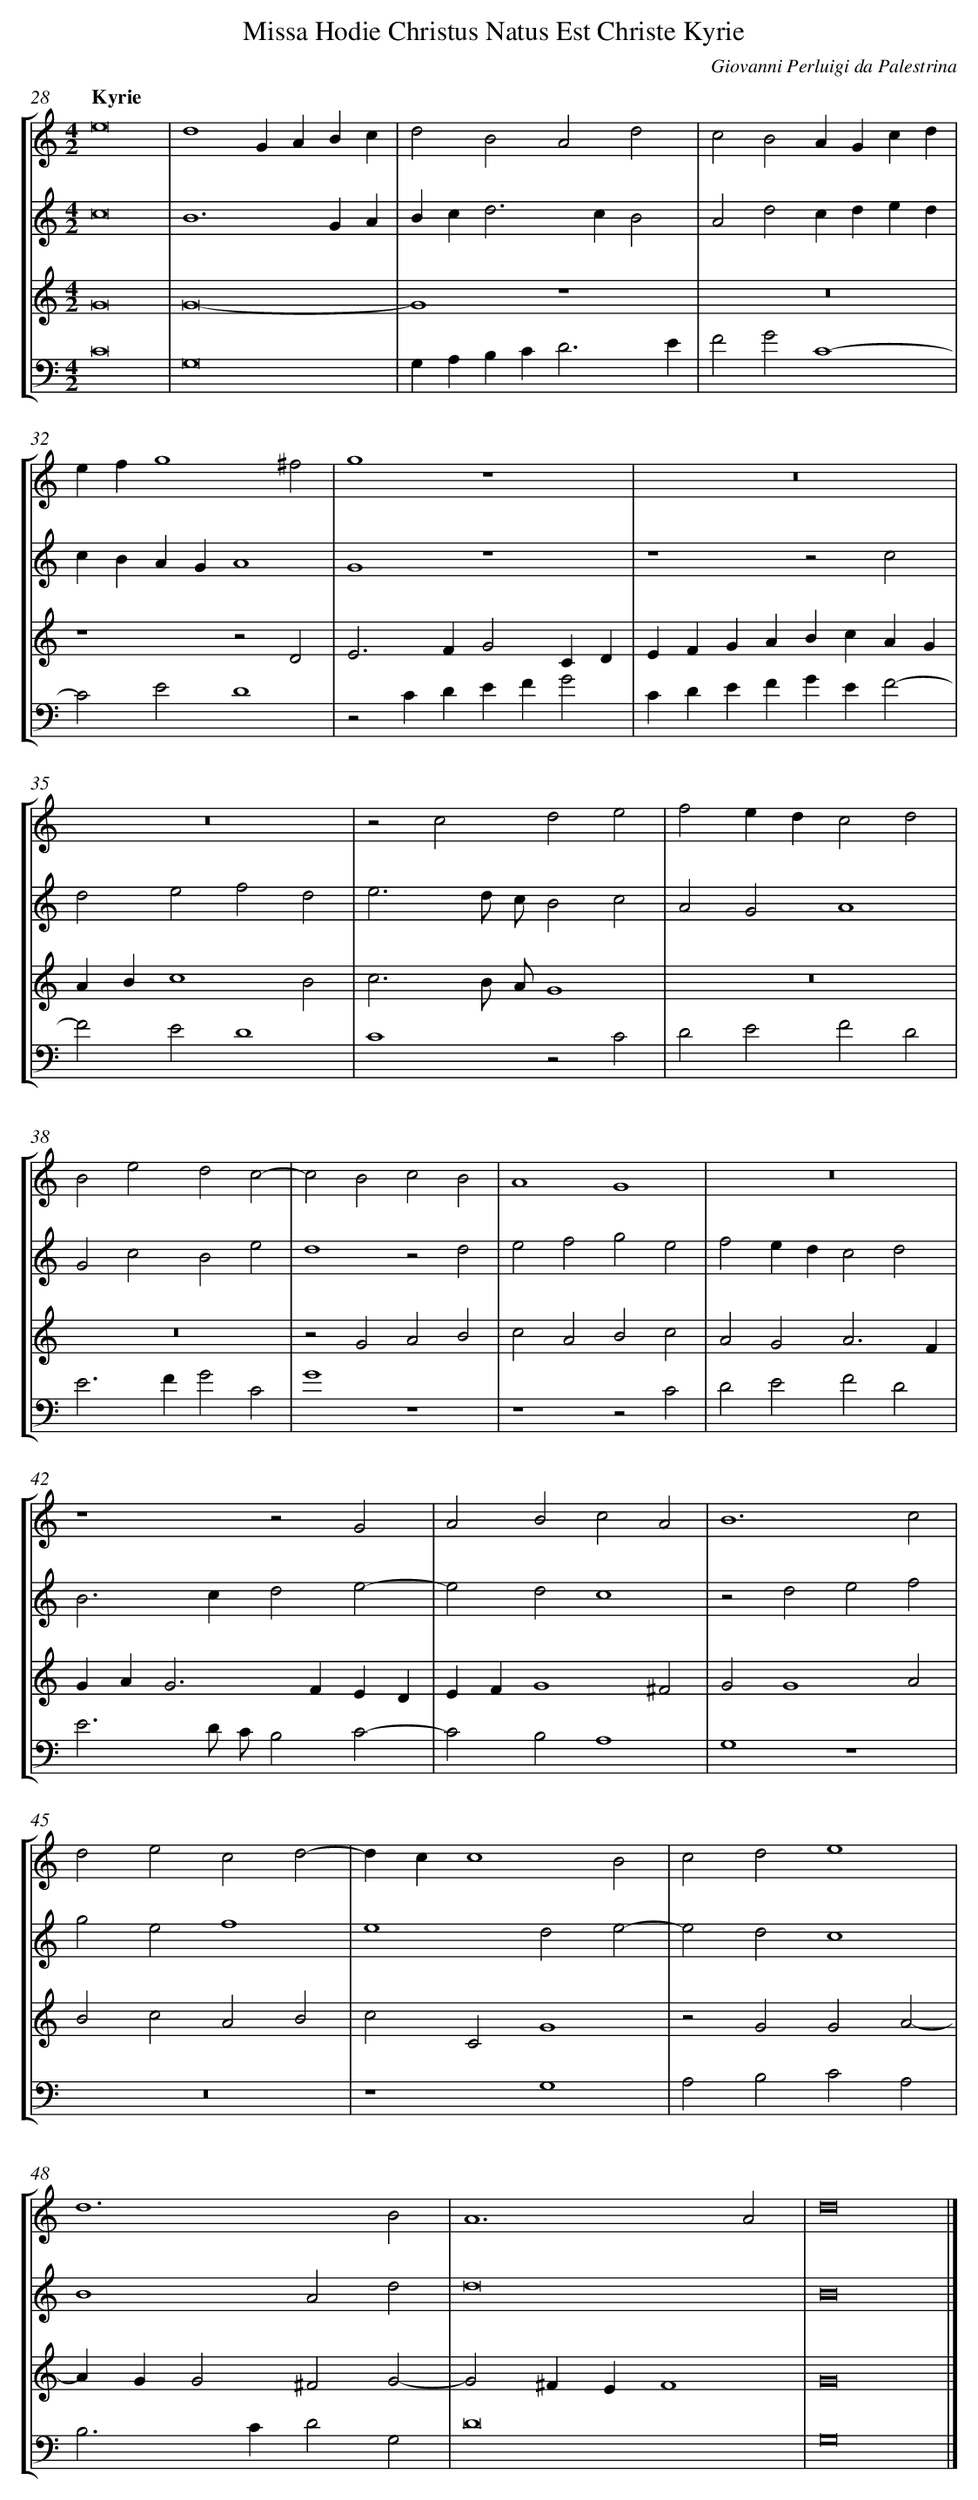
X:1
T: Missa Hodie Christus Natus Est Christe Kyrie
C: Giovanni Perluigi da Palestrina
L: 1/4
M: 4/2
Q: "Kyrie"
%%staves [1 2 3 4]
V: 1 clef=treble
V: 2 clef=treble
V: 3 clef=treble
V: 4 clef=bass
K: C
[V:1] e8 |
[V:2] c8 |
[V:3] G8 |
[V:4] C8 |
[V:1] d4GABc |
[V:2] B6GA |
[V:3] G8- |
[V:4] G,8 |
[V:1] d2B2A2d2 |
[V:2] Bc2<d2cB2 |
[V:3] G4z4 |
[V:4] G,A,B,C2<D2E |
[V:1] c2B2AGcd |
[V:2] A2d2cded |
[V:3] z8 |
[V:4] F2G2C4- |
[V:1] efg4^f2 |
[V:2] cBAGA4 |
[V:3] z4z2D2 |
[V:4] C2E2D4 |
[V:1] g4z4 |
[V:2] G4z4 |
[V:3] E2>F2G2CD |
[V:4] z2CDEFG2 |
[V:1] z8 |
[V:2] z4z2c2 |
[V:3] EFGABcAG |
[V:4] CDEFGEF2- |
[V:1] z8 |
[V:2] d2e2f2d2 |
[V:3] ABc4B2 |
[V:4] F2E2D4 |
[V:1] z2c2d2e2 |
[V:2] e3d/ c/B2c2 |
[V:3] c3B/ A/G4 |
[V:4] C4z2C2 |
[V:1] f2edc2d2 |
[V:2] A2G2A4 |
[V:3] z8 |
[V:4] D2E2F2D2 |
[V:1] B2e2d2c2- |
[V:2] G2c2B2e2 |
[V:3] z8 |
[V:4] E2>F2G2C2 |
[V:1] c2B2c2B2 |
[V:2] d4z2d2 |
[V:3] z2G2A2B2 |
[V:4] G4z4 |
[V:1] A4G4 |
[V:2] e2f2g2e2 |
[V:3] c2A2B2c2 |
[V:4] z4z2C2 |
[V:1] z8 |
[V:2] f2edc2d2 |
[V:3] A2G2A3F |
[V:4] D2E2F2D2 |
[V:1] z4z2G2 |
[V:2] B2>c2d2e2- |
[V:3] GA2<G2FED |
[V:4] E3D/ C/B,2C2- |
[V:1] A2B2c2A2 |
[V:2] e2d2c4 |
[V:3] EFG4^F2 |
[V:4] C2B,2A,4 |
[V:1] B6c2 |
[V:2] z2d2e2f2 |
[V:3] G2G4A2 |
[V:4] G,4z4 |
[V:1] d2e2c2d2- |
[V:2] g2e2f4 |
[V:3] B2c2A2B2 |
[V:4] z8 |
[V:1] dcc4B2 |
[V:2] e4d2e2- |
[V:3] c2C2G4 |
[V:4] z4G,4 |
[V:1] c2d2e4 |
[V:2] e2d2c4 |
[V:3] z2G2G2A2- |
[V:4] A,2B,2C2A,2 |
[V:1] d6B2 |
[V:2] B4A2d2 |
[V:3] AGG2^F2G2- |
[V:4] B,2>C2D2G,2 |
[V:1] A6A2 |
[V:2] d8 |
[V:3] G2^FEF4 |
[V:4] D8 |
[V:1] d8 |]
[V:2] B8 |]
[V:3] G8 |]
[V:4] G,8 |]
